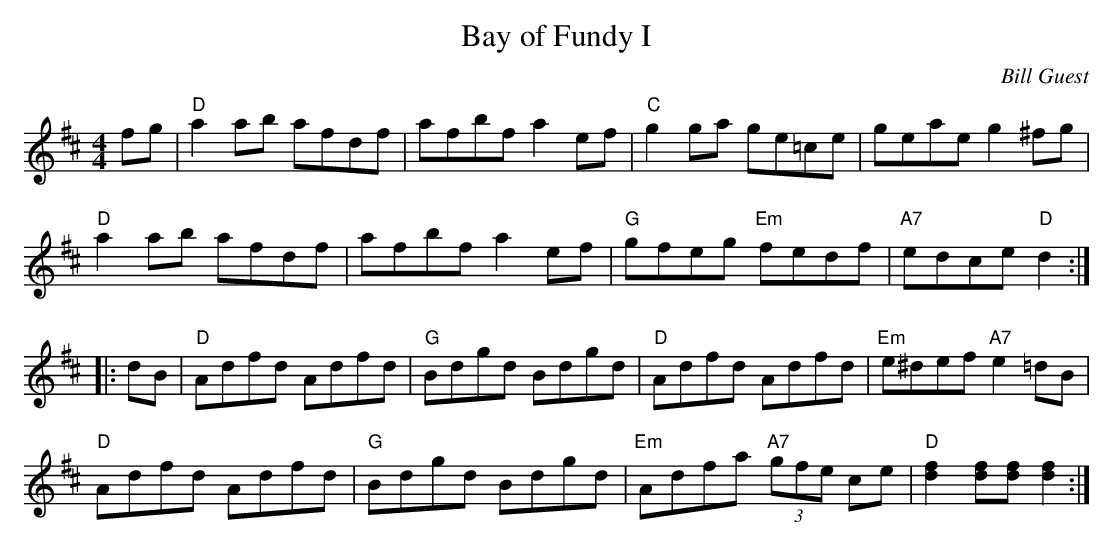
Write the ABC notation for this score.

X:1
T:Bay of Fundy I
C:Bill Guest
M:4/4
K:D
fg |"D"a2 ab afdf |afbf a2 ef |"C"g2ga ge=ce |geae g2 ^fg |
"D"a2 ab afdf |afbf a2 ef |"G"gfeg "Em"fedf |"A7"edce "D"d2 :|
|: dB |"D"Adfd Adfd |"G"Bdgd Bdgd |"D"Adfd Adfd |"Em"e^def "A7"e2=dB |
"D"Adfd Adfd |"G"Bdgd Bdgd |"Em"Adfa "A7"(3gfe ce |"D"[f2d2][fd][fd] [f2d2] :|
